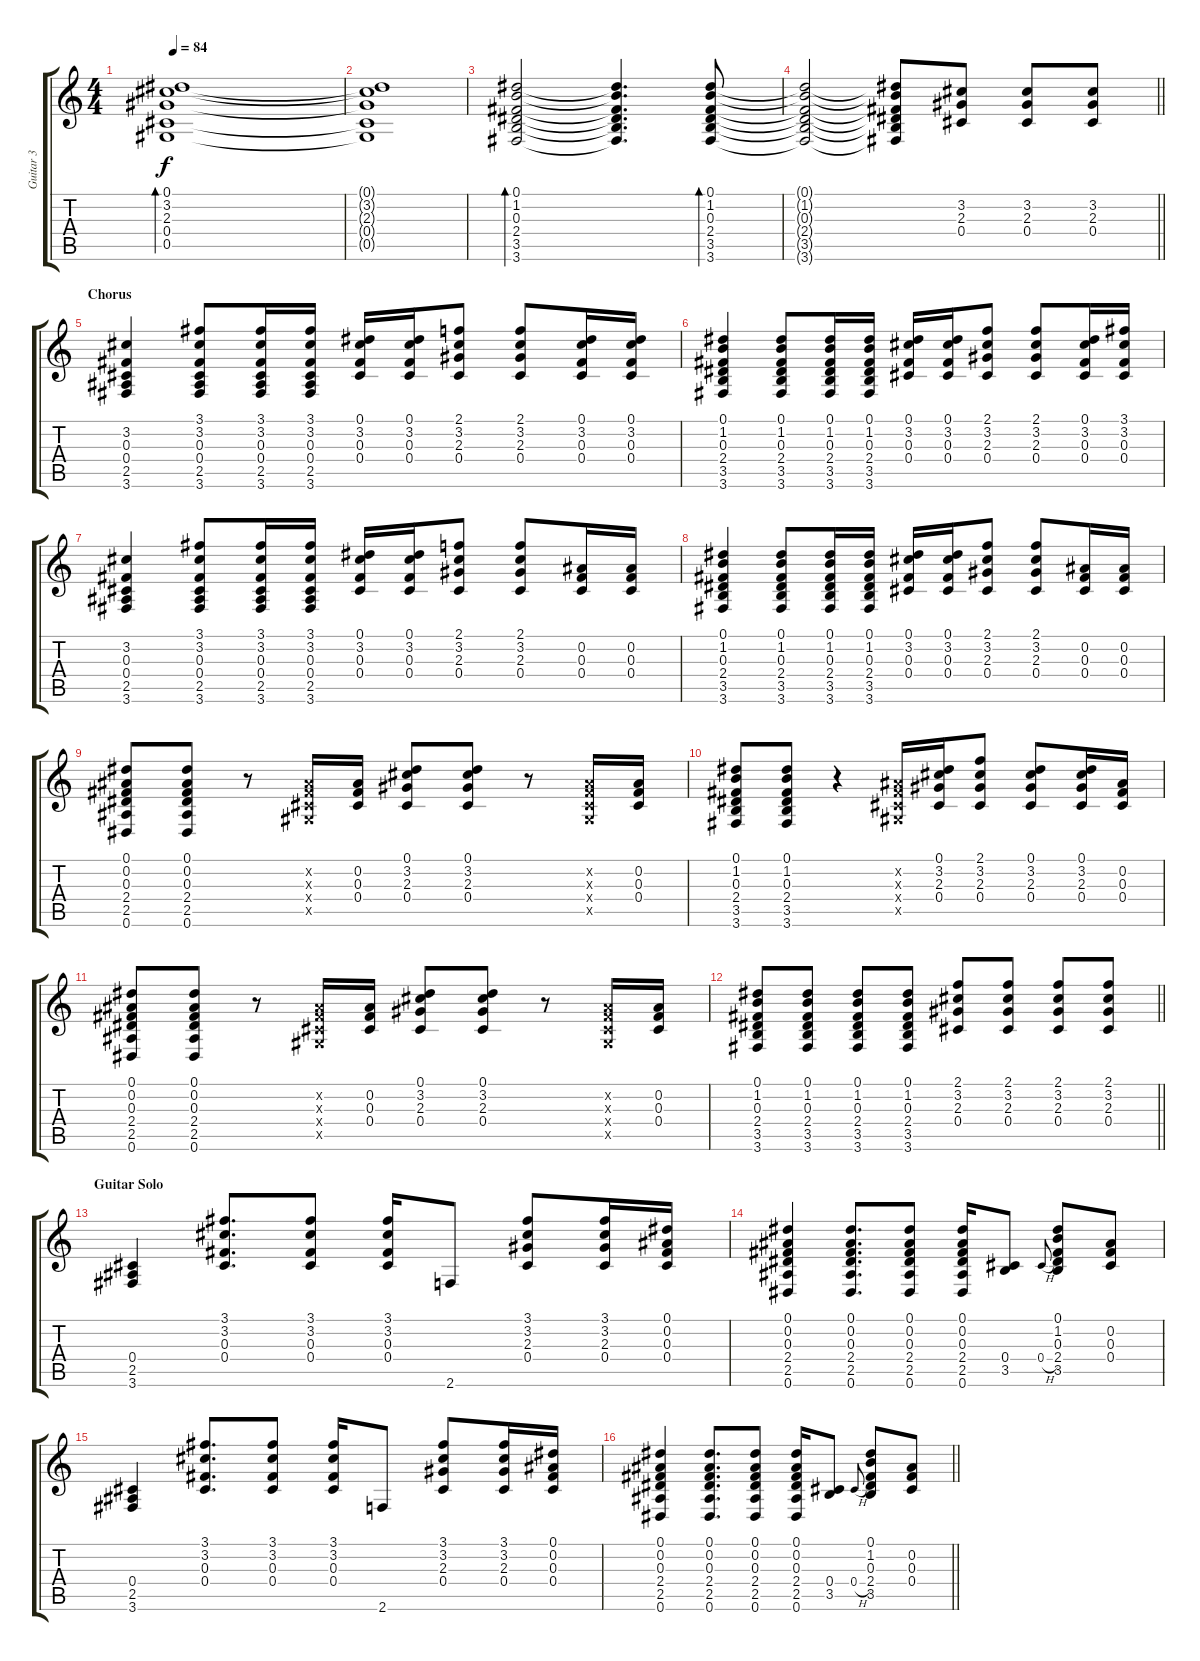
\track ("Guitar 3" "Guitar 3") {instrument overdrivenguitar}
\staff {score tabs}
\tuning (Eb4 Bb3 Gb3 Db3 Ab2 Eb2) {hide}
\ts (4 4)
\tempo 84
\clef g2
\ks c
(0.1 3.2 2.3 0.4 0.5).1{bd 120 dy f} |
(0.1{t} 3.2{t} 2.3{t} 0.4{t} 0.5{t}).1 |
(0.1 1.2 0.3 2.4 3.5 3.6).2{bd 120} (0.1{t} 1.2{t} 0.3{t} 2.4{t} 3.5{t} 3.6{t}).4{d} (0.1 1.2 0.3 2.4 3.5 3.6).8{bd 120} |
\barLineRight lightlight
(0.1{t} 1.2{t} 0.3{t} 2.4{t} 3.5{t} 3.6{t}).2 (0.1{t} 1.2{t} 0.3{t} 2.4{t} 3.5{t} 3.6{t}).8 (3.2 2.3 0.4).8 (3.2 2.3 0.4).8 (3.2 2.3 0.4).8 |
\section ("" "Chorus")
(3.2 0.3 0.4 2.5 3.6).4 (3.1 3.2 0.3 0.4 2.5 3.6).8 (3.1 3.2 0.3 0.4 2.5 3.6).16 (3.1 3.2 0.3 0.4 2.5 3.6).16 (0.1 3.2 0.3 0.4).16 (0.1 3.2 0.3 0.4).16 (2.1 3.2 2.3 0.4).8 (2.1 3.2 2.3 0.4).8 (0.1 3.2 0.3 0.4).16 (0.1 3.2 0.3 0.4).16 |
(0.1 1.2 0.3 2.4 3.5 3.6).4 (0.1 1.2 0.3 2.4 3.5 3.6).8 (0.1 1.2 0.3 2.4 3.5 3.6).16 (0.1 1.2 0.3 2.4 3.5 3.6).16 (0.1 3.2 0.3 0.4).16 (0.1 3.2 0.3 0.4).16 (2.1 3.2 2.3 0.4).8 (2.1 3.2 2.3 0.4).8 (0.1 3.2 0.3 0.4).16 (3.1 3.2 0.3 0.4).16 |
(3.2 0.3 0.4 2.5 3.6).4 (3.1 3.2 0.3 0.4 2.5 3.6).8 (3.1 3.2 0.3 0.4 2.5 3.6).16 (3.1 3.2 0.3 0.4 2.5 3.6).16 (0.1 3.2 0.3 0.4).16 (0.1 3.2 0.3 0.4).16 (2.1 3.2 2.3 0.4).8 (2.1 3.2 2.3 0.4).8 (0.2 0.3 0.4).16 (0.2 0.3 0.4).16 |
(0.1 1.2 0.3 2.4 3.5 3.6).4 (0.1 1.2 0.3 2.4 3.5 3.6).8 (0.1 1.2 0.3 2.4 3.5 3.6).16 (0.1 1.2 0.3 2.4 3.5 3.6).16 (0.1 3.2 0.3 0.4).16 (0.1 3.2 0.3 0.4).16 (2.1 3.2 2.3 0.4).8 (2.1 3.2 2.3 0.4).8 (0.2 0.3 0.4).16 (0.2 0.3 0.4).16 |
(0.1 0.2 0.3 2.4 2.5 0.6).8 (0.1 0.2 0.3 2.4 2.5 0.6).8 r.8 (0.2{x} 0.3{x} 0.4{x} 0.5{x}).16 (0.2 0.3 0.4).16 (0.1 3.2 2.3 0.4).8 (0.1 3.2 2.3 0.4).8 r.8 (0.2{x} 0.3{x} 0.4{x} 0.5{x}).16 (0.2 0.3 0.4).16 |
(0.1 1.2 0.3 2.4 3.5 3.6).8 (0.1 1.2 0.3 2.4 3.5 3.6).8 r.4 (0.2{x} 0.3{x} 0.4{x} 0.5{x}).16 (0.1 3.2 2.3 0.4).16 (2.1 3.2 2.3 0.4).8 (0.1 3.2 2.3 0.4).8 (0.1 3.2 2.3 0.4).16 (0.2 0.3 0.4).16 |
(0.1 0.2 0.3 2.4 2.5 0.6).8 (0.1 0.2 0.3 2.4 2.5 0.6).8 r.8 (0.2{x} 0.3{x} 0.4{x} 0.5{x}).16 (0.2 0.3 0.4).16 (0.1 3.2 2.3 0.4).8 (0.1 3.2 2.3 0.4).8 r.8 (0.2{x} 0.3{x} 0.4{x} 0.5{x}).16 (0.2 0.3 0.4).16 |
\barLineRight lightlight
(0.1 1.2 0.3 2.4 3.5 3.6).8 (0.1 1.2 0.3 2.4 3.5 3.6).8 (0.1 1.2 0.3 2.4 3.5 3.6).8 (0.1 1.2 0.3 2.4 3.5 3.6).8 (2.1 3.2 2.3 0.4).8 (2.1 3.2 2.3 0.4).8 (2.1 3.2 2.3 0.4).8 (2.1 3.2 2.3 0.4).8 |
\section ("" "Guitar Solo")
(0.4 2.5 3.6).4 (3.1 3.2 0.3 0.4).8{d} (3.1 3.2 0.3 0.4).8 (3.1 3.2 0.3 0.4).16 2.6.8 (3.1 3.2 2.3 0.4).8 (3.1 3.2 2.3 0.4).16 (0.1 0.2 0.3 0.4).16 |
(0.1 0.2 0.3 2.4 2.5 0.6).4 (0.1 0.2 0.3 2.4 2.5 0.6).8{d} (0.1 0.2 0.3 2.4 2.5 0.6).8 (0.1 0.2 0.3 2.4 2.5 0.6).16 (0.4 3.5).8 0.4{h}.8{gr onbeat} (0.1 1.2 0.3 2.4 3.5).8 (0.2 0.3 0.4).8 |
(0.4 2.5 3.6).4 (3.1 3.2 0.3 0.4).8{d} (3.1 3.2 0.3 0.4).8 (3.1 3.2 0.3 0.4).16 2.6.8 (3.1 3.2 2.3 0.4).8 (3.1 3.2 2.3 0.4).16 (0.1 0.2 0.3 0.4).16 |
\barLineRight lightlight
(0.1 0.2 0.3 2.4 2.5 0.6).4 (0.1 0.2 0.3 2.4 2.5 0.6).8{d} (0.1 0.2 0.3 2.4 2.5 0.6).8 (0.1 0.2 0.3 2.4 2.5 0.6).16 (0.4 3.5).8 0.4{h}.8{gr onbeat} (0.1 1.2 0.3 2.4 3.5).8 (0.2 0.3 0.4).8
